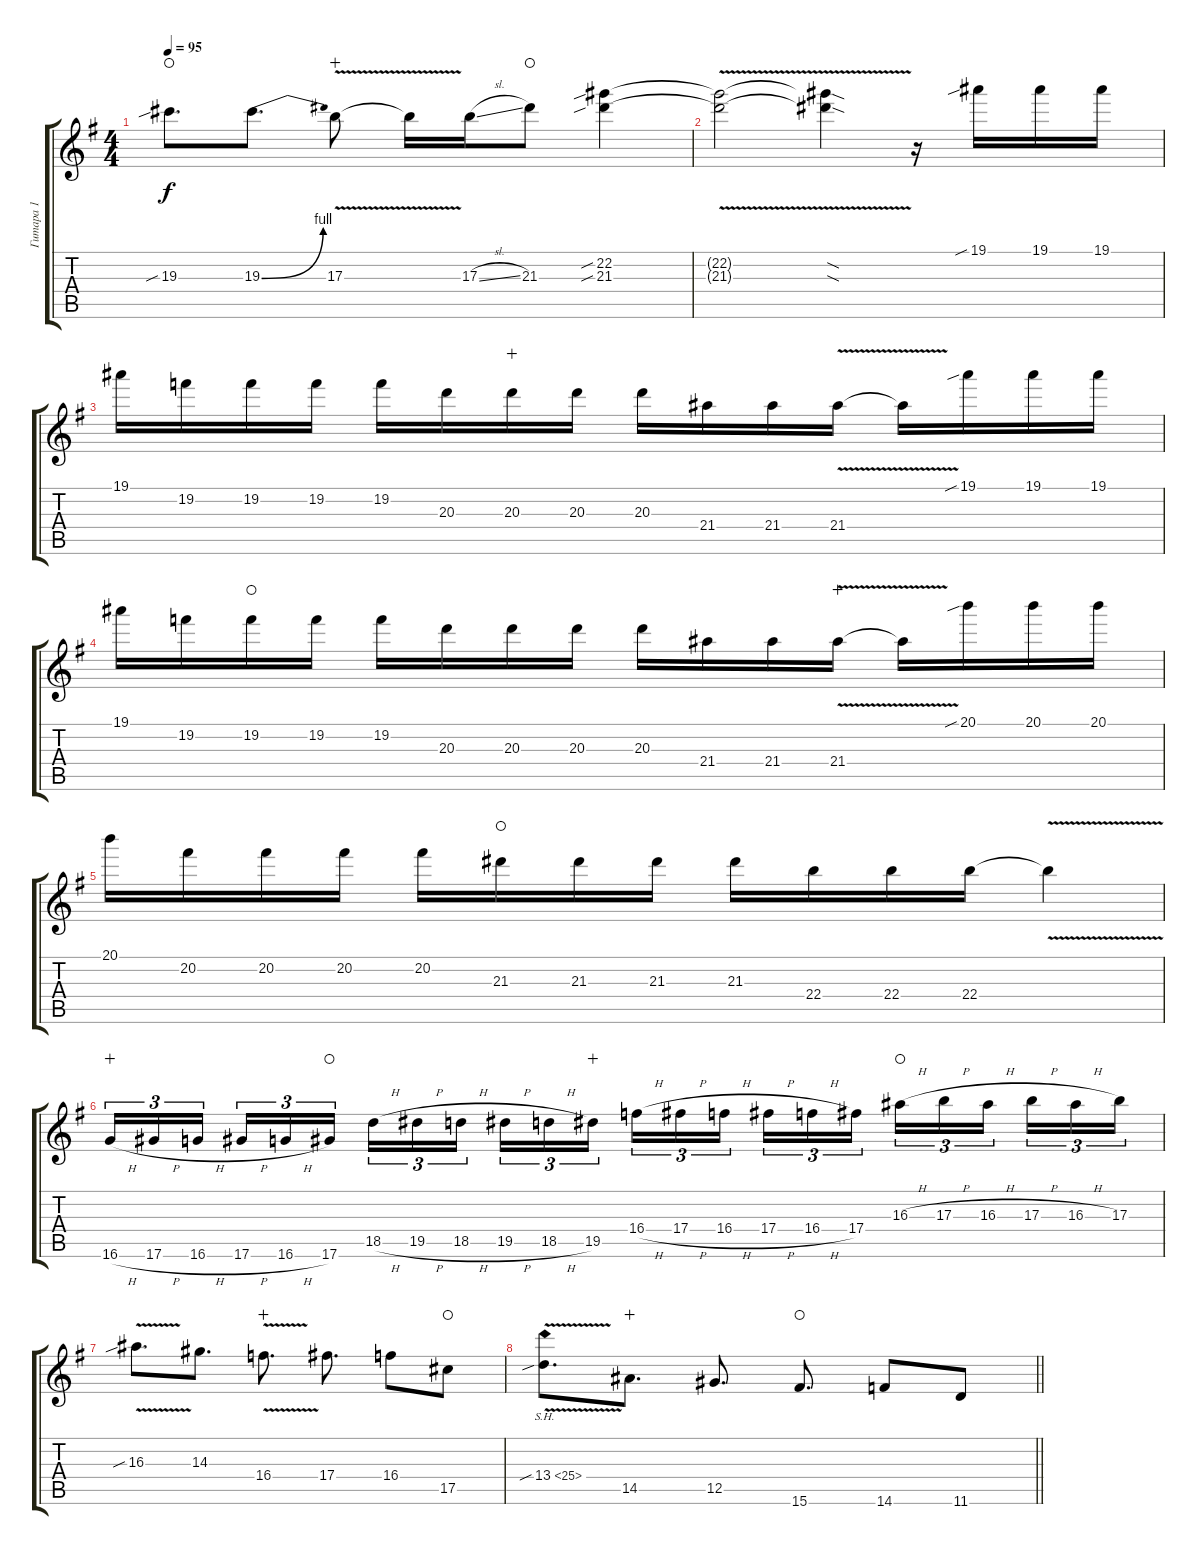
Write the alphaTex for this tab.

\track ("Гитара 1" "Гитара 1") {instrument distortionguitar}
\staff {score tabs}
\tuning (Eb4 Bb3 Gb3 Db3 Ab2 Eb2) {hide}
\ts (4 4)
\tempo 95
\clef g2
\ks eminor
19.3{sib}.8{d dy f waho} 19.3{be (bend 0 0 60 4)}.8{d} 17.3{v}.8{wahc} 17.3{t}.16 17.3{sl}.16 21.3.8{waho} (22.2{sib} 21.3{sib}).4 |
(22.2{v t} 21.3{v t}).2 (22.2{sod t} 21.3{sod t}).4 r.16 19.1{sib}.16 19.1.16 19.1.16 |
19.1.16 19.2.16 19.2.16 19.2.16 19.2.16 20.3.16 20.3.16{wahc} 20.3.16 20.3.16 21.4.16 21.4.16 21.4{v}.16 21.4{t}.16 19.1{sib}.16 19.1.16 19.1.16 |
19.1.16 19.2.16 19.2.16{waho} 19.2.16 19.2.16 20.3.16 20.3.16 20.3.16 20.3.16 21.4.16 21.4.16 21.4{v}.16{wahc} 21.4{t}.16 20.1{sib}.16 20.1.16 20.1.16 |
20.1.16 20.2.16 20.2.16 20.2.16 20.2.16 21.3.16{waho} 21.3.16 21.3.16 21.3.16 22.4.16 22.4.16 22.4.16 22.4{v t}.4 |
16.6{h}.16{tu (3 2) wahc} 17.6{h}.16{tu (3 2)} 16.6{h}.16{tu (3 2) beam splitsecondary} 17.6{h}.16{tu (3 2)} 16.6{h}.16{tu (3 2)} 17.6.16{tu (3 2) waho} 18.5{h}.16{tu (3 2)} 19.5{h}.16{tu (3 2)} 18.5{h}.16{tu (3 2) beam splitsecondary} 19.5{h}.16{tu (3 2)} 18.5{h}.16{tu (3 2)} 19.5.16{tu (3 2) wahc} 16.4{h}.16{tu (3 2)} 17.4{h}.16{tu (3 2)} 16.4{h}.16{tu (3 2) beam splitsecondary} 17.4{h}.16{tu (3 2)} 16.4{h}.16{tu (3 2)} 17.4.16{tu (3 2)} 16.3{h}.16{tu (3 2) waho} 17.3{h}.16{tu (3 2)} 16.3{h}.16{tu (3 2) beam splitsecondary} 17.3{h}.16{tu (3 2)} 16.3{h}.16{tu (3 2)} 17.3.16{tu (3 2)} |
16.3{v sib}.8{d} 14.3.8{d} 16.4{v}.8{d wahc} 17.4.8{d} 16.4.8 17.5.8{waho} |
\barLineRight lightlight
13.4{sh 12 v sib}.8{d} 14.5.8{d wahc} 12.5.8{d} 15.6.8{d waho} 14.6.8 11.6.8
